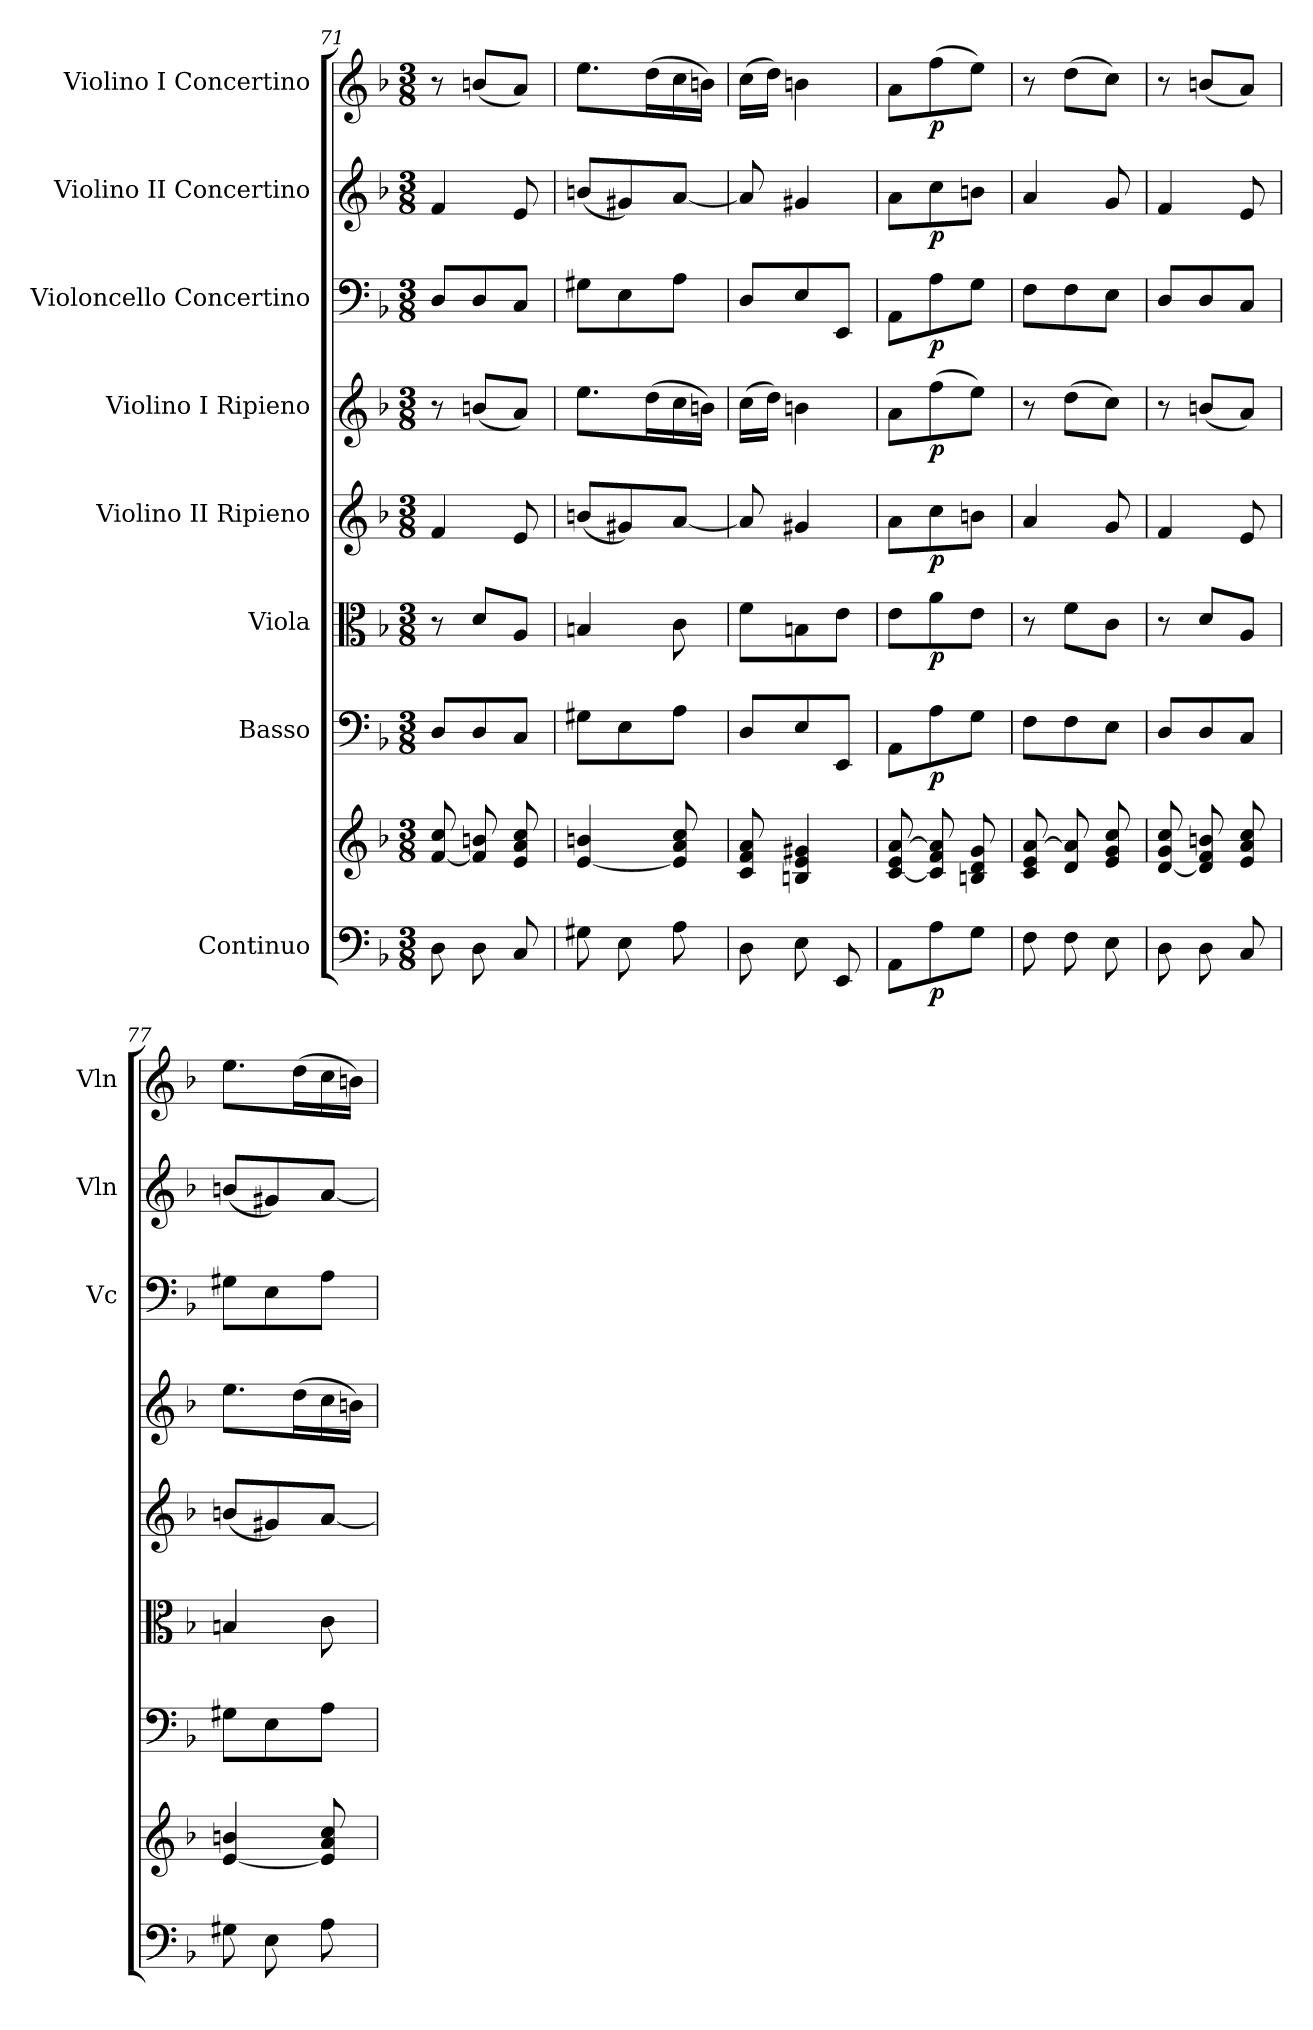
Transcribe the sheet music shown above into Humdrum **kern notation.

**kern	**kern	**dynam	**kern	**dynam	**kern	**dynam	**kern	**dynam	**kern	**dynam	**kern	**dynam	**kern	**dynam	**kern	**dynam
*part8	*part8	*part8	*part7	*part7	*part6	*part6	*part5	*part5	*part4	*part4	*part3	*part3	*part2	*part2	*part1	*part1
*staff9	*staff8	*staff8/9	*staff7	*staff7	*staff6	*staff6	*staff5	*staff5	*staff4	*staff4	*staff3	*staff3	*staff2	*staff2	*staff1	*staff1
*I"Continuo	*	*	*I"Basso	*	*I"Viola	*	*I"Violino II Ripieno	*	*I"Violino I Ripieno	*	*I"Violoncello Concertino	*	*I"Violino II Concertino	*	*I"Violino I Concertino	*
*	*	*	*	*	*	*	*	*	*	*	*I'Vc	*	*I'Vln	*	*I'Vln	*
!!LO:LB:g=z
*clefF4	*clefG2	*	*clefF4	*	*clefC3	*	*clefG2	*	*clefG2	*	*clefF4	*	*clefG2	*	*clefG2	*
*k[b-]	*k[b-]	*	*k[b-]	*	*k[b-]	*	*k[b-]	*	*k[b-]	*	*k[b-]	*	*k[b-]	*	*k[b-]	*
*M3/8	*M3/8	*	*M3/8	*	*M3/8	*	*M3/8	*	*M3/8	*	*M3/8	*	*M3/8	*	*M3/8	*
=71	=71	=71	=71	=71	=71	=71	=71	=71	=71	=71	=71	=71	=71	=71	=71	=71
8D\	[8f/ 8cc/	.	8D/L	.	8r	.	4f/	.	8r	.	8D/L	.	4f/	.	8r	.
8D\	8f/] 8bn/	.	8D/	.	8d/L	.	.	.	(<8bn/L	.	8D/	.	.	.	(<8bn/L	.
8C/	8e/ 8a/ 8cc/	.	8C/J	.	8A/J	.	8e/	.	8a/J)	.	8C/J	.	8e/	.	8a/J)	.
=72	=72	=72	=72	=72	=72	=72	=72	=72	=72	=72	=72	=72	=72	=72	=72	=72
8G#X\	[4e/ 4bn/	.	8G#X\L	.	4Bn/	.	(<8bn/L	.	8.ee\L	.	8G#X\L	.	(<8bn/L	.	8.ee\L	.
8E\	.	.	8E\	.	.	.	8g#X/)	.	.	.	8E\	.	8g#X/)	.	.	.
.	.	.	.	.	.	.	.	.	(>16dd\L	.	.	.	.	.	(>16dd\L	.
8A\	8e/] 8a/ 8cc/	.	8A\J	.	8c\	.	[8a/J	.	16cc\	.	8A\J	.	[8a/J	.	16cc\	.
.	.	.	.	.	.	.	.	.	16bn\JJ)	.	.	.	.	.	16bn\JJ)	.
=73	=73	=73	=73	=73	=73	=73	=73	=73	=73	=73	=73	=73	=73	=73	=73	=73
8D\	8c/ 8f/ 8a/	.	8D/L	.	8f\L	.	8a/]	.	(>16cc\LL	.	8D/L	.	8a/]	.	(>16cc\LL	.
.	.	.	.	.	.	.	.	.	16dd\JJ)	.	.	.	.	.	16dd\JJ)	.
8E\	4Bn/ 4e/ 4g#X/	.	8E/	.	8Bn\	.	4g#X/	.	4bn\	.	8E/	.	4g#X/	.	4bn\	.
8EE/	.	.	8EE/J	.	8e\J	.	.	.	.	.	8EE/J	.	.	.	.	.
=74	=74	=74	=74	=74	=74	=74	=74	=74	=74	=74	=74	=74	=74	=74	=74	=74
8AA/L	[8c/ 8e/ [8a/	.	8AA\L	.	8e\L	.	8a\L	.	8a\L	.	8AA\L	.	8a\L	.	8a\L	.
!	!	!LO:DY:b=2	!	!LO:DY:b	!	!LO:DY:b	!	!LO:DY:b	!	!LO:DY:b	!	!LO:DY:b	!	!LO:DY:b	!	!LO:DY:b
8A\	8c/] 8f/ 8a/]	p	8A\	p	8a\	p	8cc\	p	(>8ff\	p	8A\	p	8cc\	p	(>8ff\	p
8G\J	8Bn/ 8d/ 8g/	.	8G\J	.	8e\J	.	8bn\J	.	8ee\J)	.	8G\J	.	8bn\J	.	8ee\J)	.
=75	=75	=75	=75	=75	=75	=75	=75	=75	=75	=75	=75	=75	=75	=75	=75	=75
8F\	8c/ 8e/ [8a/	.	8F\L	.	8r	.	4a/	.	8r	.	8F\L	.	4a/	.	8r	.
8F\	8d/ 8a/]	.	8F\	.	8f\L	.	.	.	(>8dd\L	.	8F\	.	.	.	(>8dd\L	.
8E\	8e/ 8g/ 8cc/	.	8E\J	.	8c\J	.	8g/	.	8cc\J)	.	8E\J	.	8g/	.	8cc\J)	.
=76	=76	=76	=76	=76	=76	=76	=76	=76	=76	=76	=76	=76	=76	=76	=76	=76
8D\	[8d/ 8g/ 8cc/	.	8D/L	.	8r	.	4f/	.	8r	.	8D/L	.	4f/	.	8r	.
8D\	8d/] 8f/ 8bn/	.	8D/	.	8d/L	.	.	.	(<8bn/L	.	8D/	.	.	.	(<8bn/L	.
8C/	8e/ 8a/ 8cc/	.	8C/J	.	8A/J	.	8e/	.	8a/J)	.	8C/J	.	8e/	.	8a/J)	.
=77	=77	=77	=77	=77	=77	=77	=77	=77	=77	=77	=77	=77	=77	=77	=77	=77
8G#X\	[4e/ 4bn/	.	8G#X\L	.	4Bn/	.	(<8bn/L	.	8.ee\L	.	8G#X\L	.	(<8bn/L	.	8.ee\L	.
8E\	.	.	8E\	.	.	.	8g#X/)	.	.	.	8E\	.	8g#X/)	.	.	.
.	.	.	.	.	.	.	.	.	(>16dd\L	.	.	.	.	.	(>16dd\L	.
8A\	8e/] 8a/ 8cc/	.	8A\J	.	8c\	.	[8a/J	.	16cc\	.	8A\J	.	[8a/J	.	16cc\	.
.	.	.	.	.	.	.	.	.	16bn\JJ)	.	.	.	.	.	16bn\JJ)	.
=	=	=	=	=	=	=	=	=	=	=	=	=	=	=	=	=
*-	*-	*-	*-	*-	*-	*-	*-	*-	*-	*-	*-	*-	*-	*-	*-	*-
